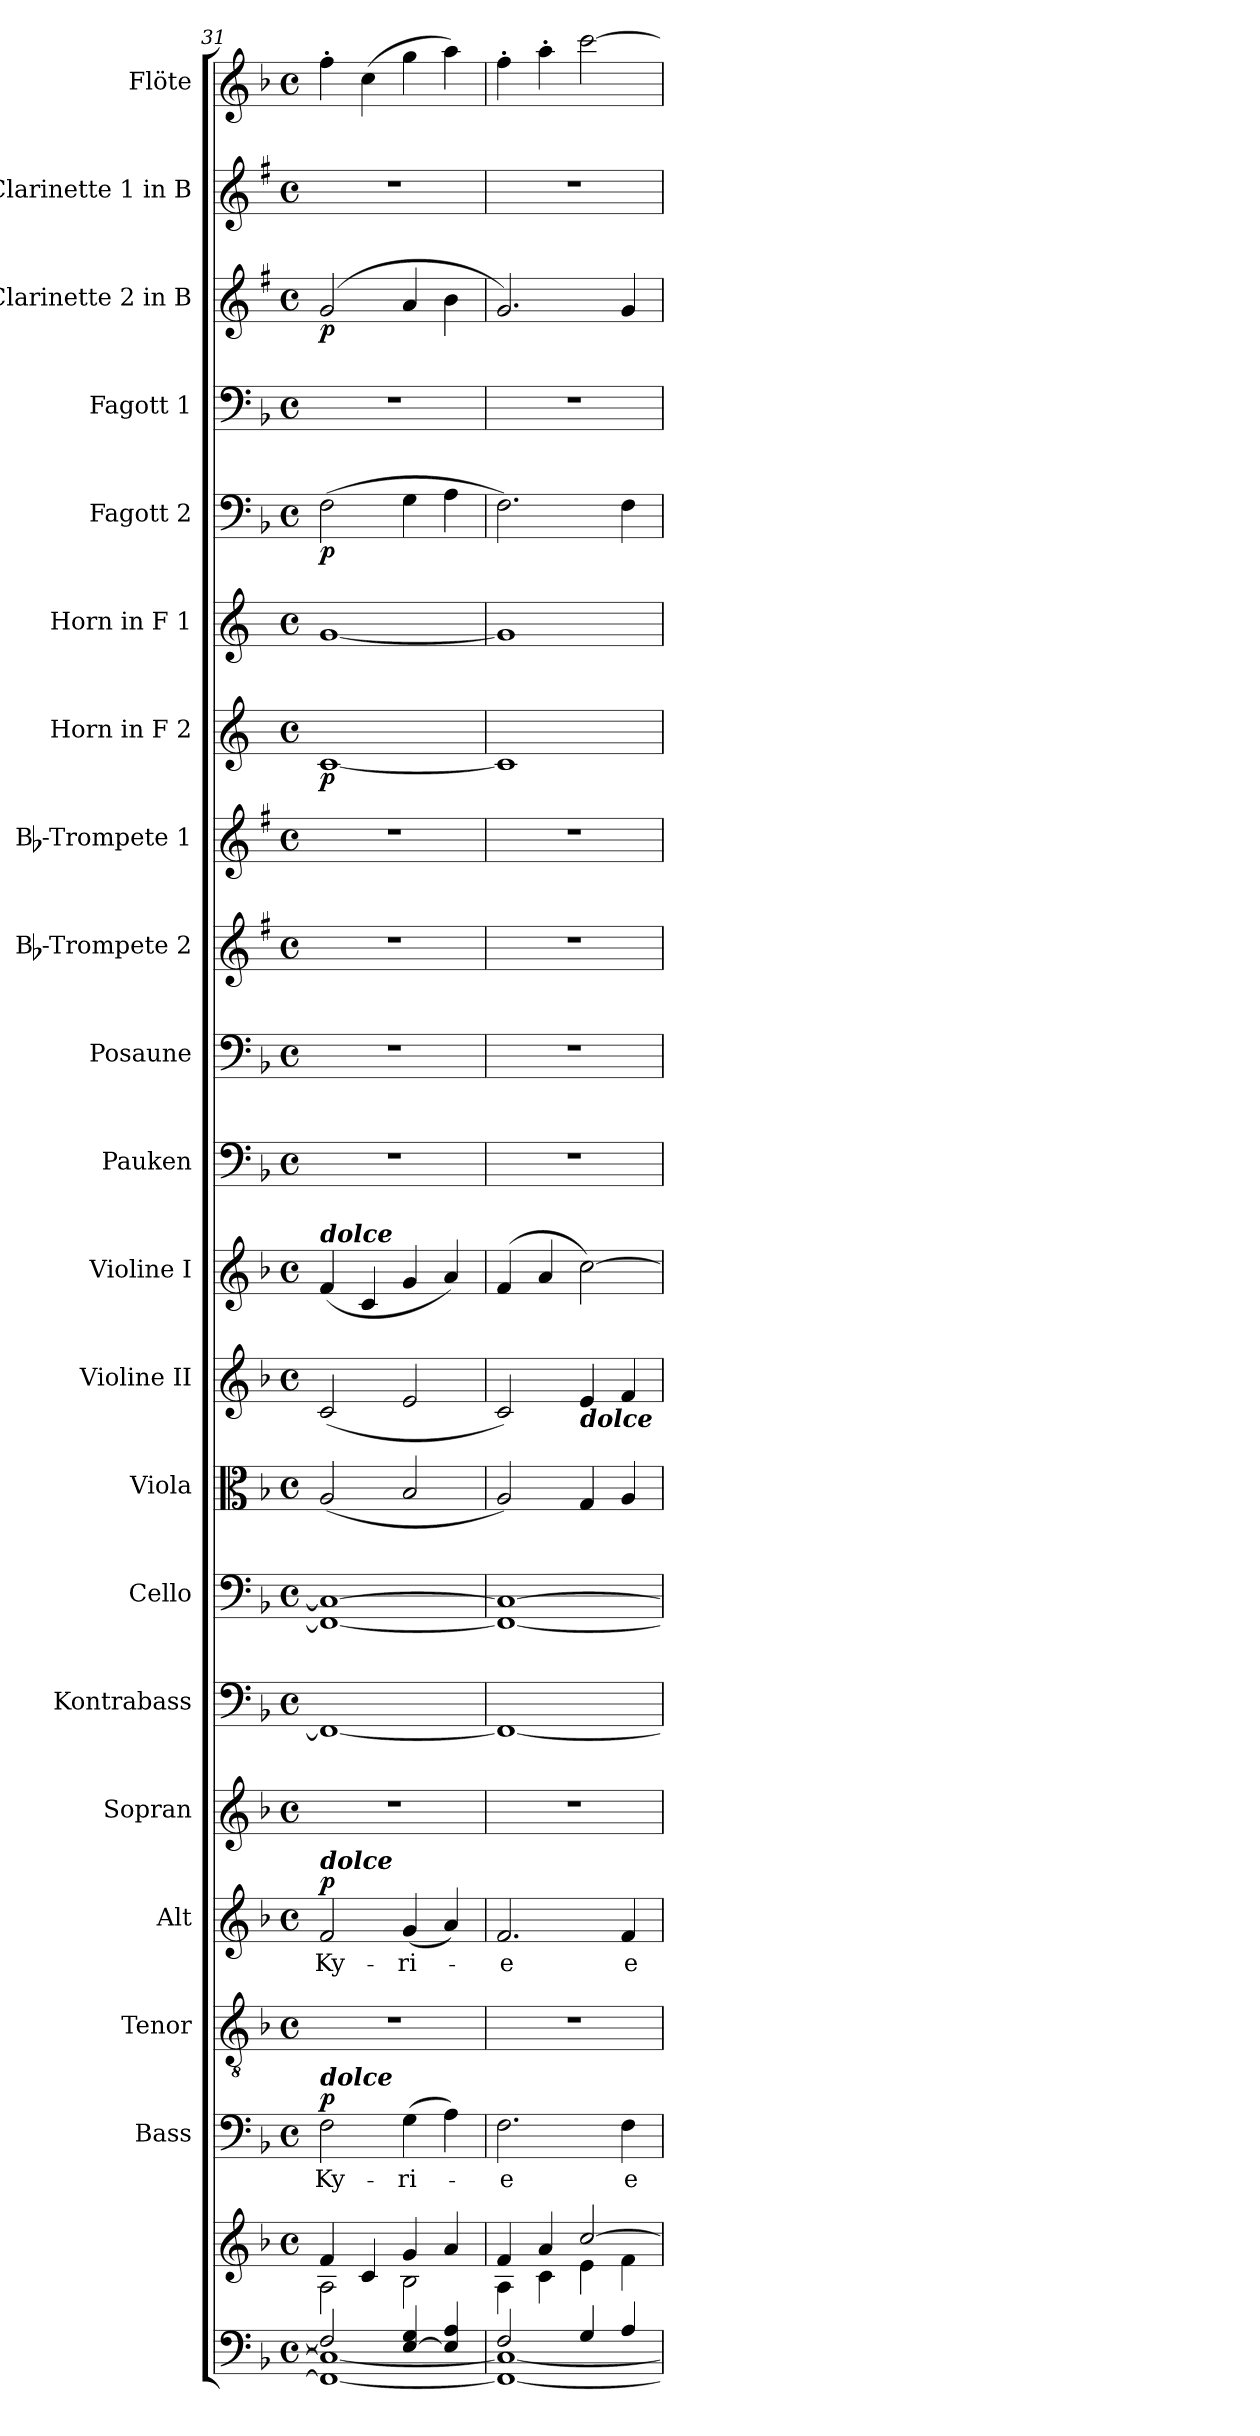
**kern	**kern	**kern	**text	**dynam	**kern	**kern	**text	**dynam	**kern	**kern	**kern	**kern	**kern	**kern	**kern	**kern	**kern	**kern	**kern	**dynam	**kern	**kern	**dynam	**kern	**kern	**dynam	**kern	**kern
*part21	*part21	*part20	*part20	*part20	*part19	*part18	*part18	*part18	*part17	*part16	*part15	*part14	*part13	*part12	*part11	*part10	*part9	*part8	*part7	*part7	*part6	*part5	*part5	*part4	*part3	*part3	*part2	*part1
*staff22	*staff21	*staff20	*staff20	*staff20	*staff19	*staff18	*staff18	*staff18	*staff17	*staff16	*staff15	*staff14	*staff13	*staff12	*staff11	*staff10	*staff9	*staff8	*staff7	*staff7	*staff6	*staff5	*staff5	*staff4	*staff3	*staff3	*staff2	*staff1
*	*	*I"Bass	*	*	*I"Tenor	*I"Alt	*	*	*I"Sopran	*I"Kontrabass	*I"Cello	*I"Viola	*I"Violine II	*I"Violine I	*I"Pauken	*I"Posaune	*I"Bb-Trompete 2	*I"Bb-Trompete 1	*I"Horn in F 2	*	*I"Horn in F 1	*I"Fagott 2	*	*I"Fagott 1	*I"Clarinette 2 in B	*	*I"Clarinette 1 in B	*I"Flöte
*	*	*I'B.	*	*	*I'T.	*I'A.	*	*	*I'S.	*I'Kb.	*	*I'Vla.	*I'Vl. II	*I'Vl. I	*I'Pk.	*I'Pos.	*I'Bb Trp. 2	*I'Bb Trp. 1	*	*	*	*I'Fg. 2	*	*I'Fg. 1	*I'Clar. 2	*	*I'Clar.1	*I'Fl.
*clefF4	*clefG2	*clefF4	*	*	*clefGv2	*clefG2	*	*	*clefG2	*clefF4	*clefF4	*clefC3	*clefG2	*clefG2	*clefF4	*clefF4	*clefG2	*clefG2	*clefG2	*	*clefG2	*clefF4	*	*clefF4	*clefG2	*	*clefG2	*clefG2
*	*	*	*	*	*	*	*	*	*	*ITrd7c12	*	*	*	*	*	*	*ITrd1c2	*ITrd1c2	*ITrd4c7	*	*ITrd4c7	*	*	*	*ITrd1c2	*	*ITrd1c2	*
*k[b-]	*k[b-]	*k[b-]	*	*	*k[b-]	*k[b-]	*	*	*k[b-]	*k[b-]	*k[b-]	*k[b-]	*k[b-]	*k[b-]	*k[b-]	*k[b-]	*k[b-]	*k[b-]	*k[b-]	*	*k[b-]	*k[b-]	*	*k[b-]	*k[b-]	*	*k[b-]	*k[b-]
*F:	*F:	*F:	*	*	*F:	*F:	*	*	*F:	*F:	*F:	*F:	*F:	*F:	*F:	*F:	*F:	*F:	*F:	*	*F:	*F:	*	*F:	*F:	*	*F:	*F:
*M4/4	*M4/4	*M4/4	*	*	*M4/4	*M4/4	*	*	*M4/4	*M4/4	*M4/4	*M4/4	*M4/4	*M4/4	*M4/4	*M4/4	*M4/4	*M4/4	*M4/4	*	*M4/4	*M4/4	*	*M4/4	*M4/4	*	*M4/4	*M4/4
*met(c)	*met(c)	*met(c)	*	*	*met(c)	*met(c)	*	*	*met(c)	*met(c)	*met(c)	*met(c)	*met(c)	*met(c)	*met(c)	*met(c)	*met(c)	*met(c)	*met(c)	*	*met(c)	*met(c)	*	*met(c)	*met(c)	*	*met(c)	*met(c)
=31	=31	=31	=31	=31	=31	=31	=31	=31	=31	=31	=31	=31	=31	=31	=31	=31	=31	=31	=31	=31	=31	=31	=31	=31	=31	=31	=31	=31
*^	*^	*	*	*	*	*	*	*	*	*	*	*	*	*	*	*	*	*	*	*	*	*	*	*	*	*	*	*
!	!	!	!	!	!	!	!	!	!	!	!	!	!	!	!	!LO:TX:a:Bi:t=dolce	!	!	!	!	!	!	!	!	!	!	!	!	!	!
!	!	!	!	!	!	!	!	!LO:TX:a:Bi:t=dolce	!	!	!	!	!	!	!	!	!	!	!	!	!	!	!	!	!	!	!	!	!	!
!	!	!	!	!LO:TX:a:Bi:t=dolce	!	!	!	!	!	!	!	!	!	!	!	!	!	!	!	!	!	!	!	!	!	!	!	!	!	!
!	!	!	!	!	!LO:LY:b	!LO:DY:a	!	!	!LO:LY:b	!LO:DY:a	!	!	!	!	!	!	!	!	!	!	!	!LO:DY:b	!	!	!LO:DY:b	!	!	!LO:DY:b	!	!
2F/]	1FF_ 1C_	4f/	2A\	2F\	Ky-	p	1r	2f/	Ky-	p	1r	1FFF_	1FF_ 1C_	(<2A/	(<2c/	(<4f/	1r	1r	1r	1r	[1F	p	[1c	(>2F\	p	1r	(2f/	p	1r	4ff'>\
.	.	4c/	.	.	.	.	.	.	.	.	.	.	.	.	.	4c/	.	.	.	.	.	.	.	.	.	.	.	.	.	(>4cc\
!	!	!	!	!	!LO:LY:b	!	!	!	!LO:LY:b	!	!	!	!	!	!	!	!	!	!	!	!	!	!	!	!	!	!	!	!	!
[>4E/ 4G/	.	4g/	2B-\	(>4G\	-ri-	.	.	(<4g/	-ri-	.	.	.	.	2B-/	2e/	4g/	.	.	.	.	.	.	.	4G\	.	.	4g/	.	.	4gg\
4E/] 4A/	.	4a/	.	4A\)	.	.	.	4a/)	.	.	.	.	.	.	.	4a/)	.	.	.	.	.	.	.	4A\	.	.	4a\	.	.	4aa\)
=32	=32	=32	=32	=32	=32	=32	=32	=32	=32	=32	=32	=32	=32	=32	=32	=32	=32	=32	=32	=32	=32	=32	=32	=32	=32	=32	=32	=32	=32	=32
!	!	!	!	!	!LO:LY:b	!	!	!	!LO:LY:b	!	!	!	!	!	!	!	!	!	!	!	!	!	!	!	!	!	!	!	!	!
2F/	1FF_ 1C_	4f/	4A\	2.F\	-e	.	1r	2.f/	-e	.	1r	1FFF_	1FF_ 1C_	2A/)	2c/)	(4f/	1r	1r	1r	1r	1F]	.	1c]	2.F\)	.	1r	2.f/)	.	1r	4ff'>\
.	.	4a/	4c\	.	.	.	.	.	.	.	.	.	.	.	.	4a/	.	.	.	.	.	.	.	.	.	.	.	.	.	4aa'>\
!	!	!	!	!	!	!	!	!	!	!	!	!	!	!	!LO:TX:b:Bi:t=dolce	!	!	!	!	!	!	!	!	!	!	!	!	!	!	!
4G/	.	[>2cc/	4e\	.	.	.	.	.	.	.	.	.	.	4G/	4e/	[2cc\)	.	.	.	.	.	.	.	.	.	.	.	.	.	[2ccc\
!	!	!	!	!	!LO:LY:b	!	!	!	!LO:LY:b	!	!	!	!	!	!	!	!	!	!	!	!	!	!	!	!	!	!	!	!	!
4A/	.	.	4f\	4F\	e-	.	.	4f/	e-	.	.	.	.	4A/	4f/	.	.	.	.	.	.	.	.	4F\	.	.	4f/	.	.	.
*v	*v	*	*	*	*	*	*	*	*	*	*	*	*	*	*	*	*	*	*	*	*	*	*	*	*	*	*	*	*	*
*	*v	*v	*	*	*	*	*	*	*	*	*	*	*	*	*	*	*	*	*	*	*	*	*	*	*	*	*	*	*
=	=	=	=	=	=	=	=	=	=	=	=	=	=	=	=	=	=	=	=	=	=	=	=	=	=	=	=	=
*-	*-	*-	*-	*-	*-	*-	*-	*-	*-	*-	*-	*-	*-	*-	*-	*-	*-	*-	*-	*-	*-	*-	*-	*-	*-	*-	*-	*-
